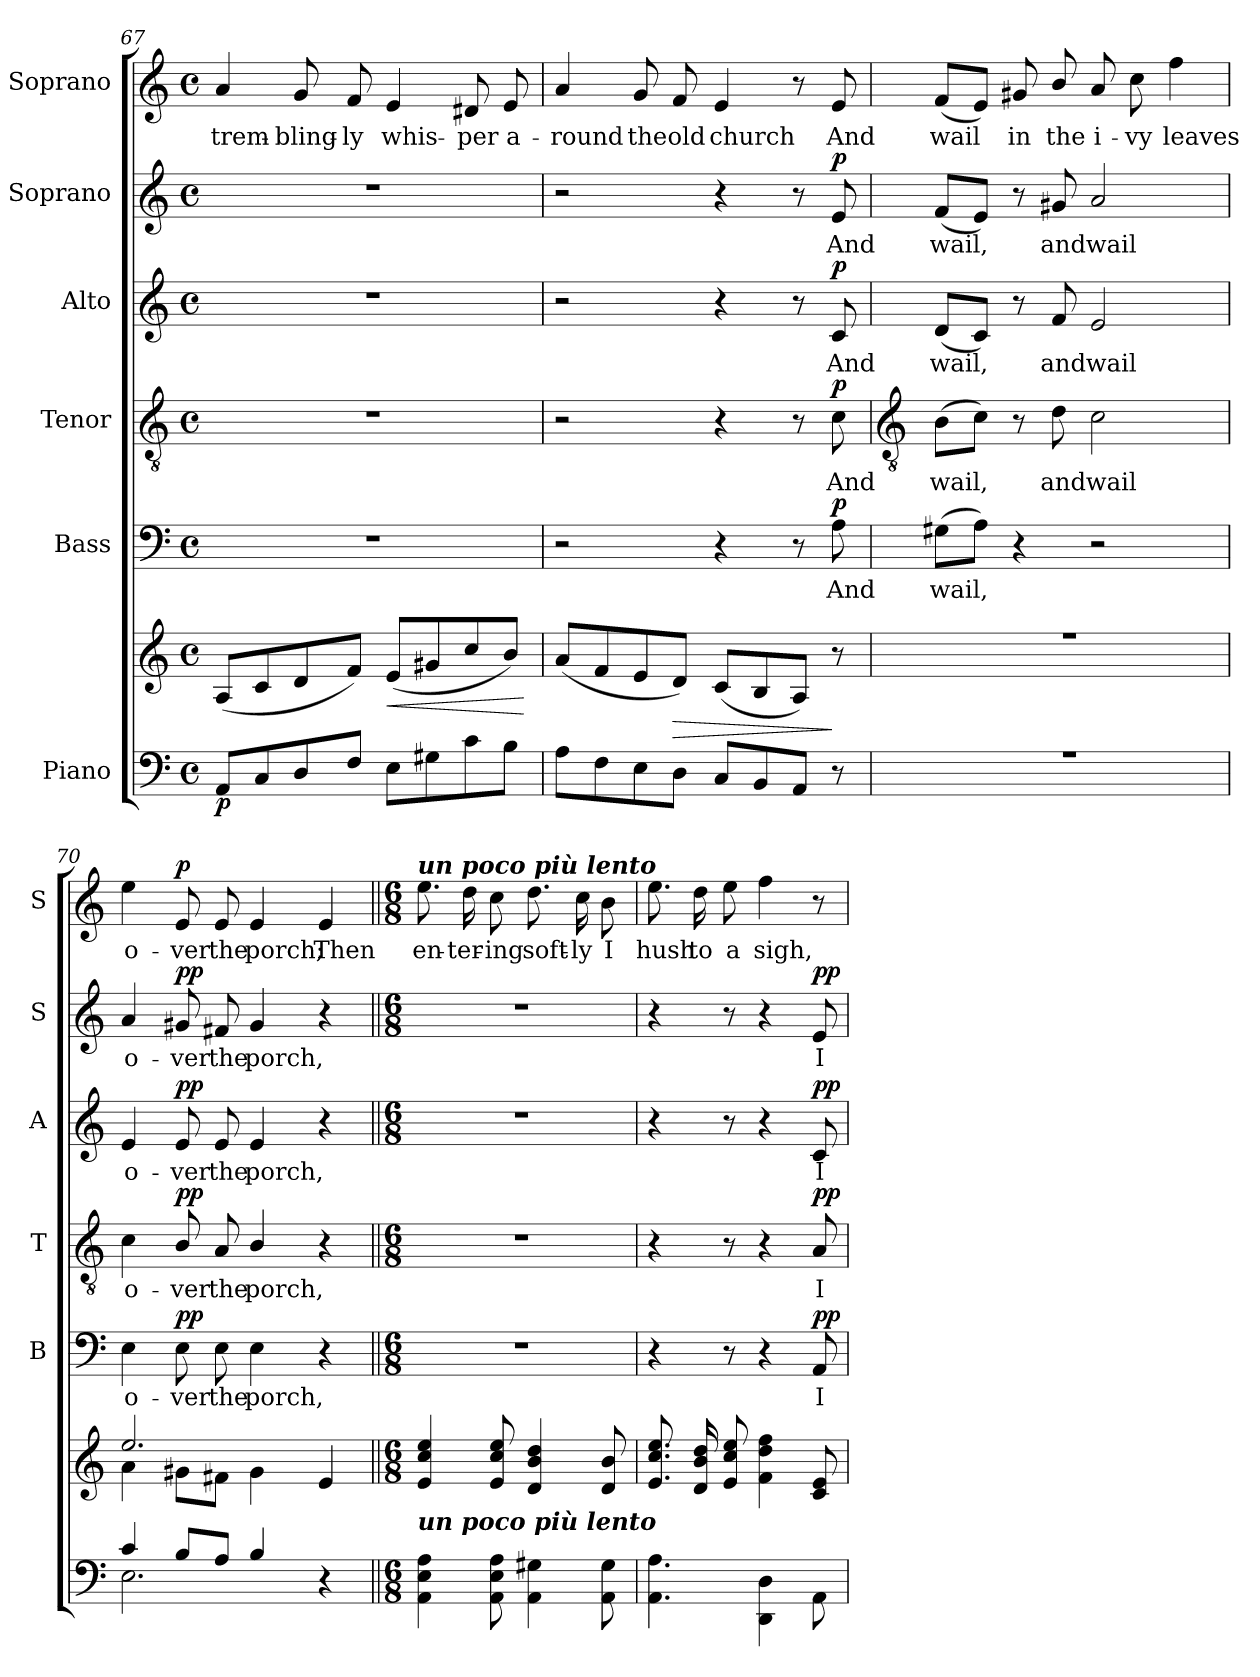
**kern	**kern	**dynam	**kern	**text	**dynam	**kern	**text	**dynam	**kern	**text	**dynam	**kern	**text	**dynam	**kern	**text	**dynam
*part6	*part6	*part6	*part5	*part5	*part5	*part4	*part4	*part4	*part3	*part3	*part3	*part2	*part2	*part2	*part1	*part1	*part1
*staff7	*staff6	*staff6/7	*staff5	*staff5	*staff5	*staff4	*staff4	*staff4	*staff3	*staff3	*staff3	*staff2	*staff2	*staff2	*staff1	*staff1	*staff1
*I"Piano	*	*	*I"Bass	*	*	*I"Tenor	*	*	*I"Alto	*	*	*I"Soprano	*	*	*I"Soprano	*	*
*	*	*	*I'B	*	*	*I'T	*	*	*I'A	*	*	*I'S	*	*	*I'S	*	*
*clefF4	*clefG2	*	*clefF4	*	*	*clefGv2	*	*	*clefG2	*	*	*clefG2	*	*	*clefG2	*	*
*k[]	*k[]	*	*k[]	*	*	*k[]	*	*	*k[]	*	*	*k[]	*	*	*k[]	*	*
*C:	*C:	*	*C:	*	*	*C:	*	*	*C:	*	*	*C:	*	*	*C:	*	*
*M4/4	*M4/4	*	*M4/4	*	*	*M4/4	*	*	*M4/4	*	*	*M4/4	*	*	*M4/4	*	*
*met(c)	*met(c)	*	*met(c)	*	*	*met(c)	*	*	*met(c)	*	*	*met(c)	*	*	*met(c)	*	*
=67	=67	=67	=67	=67	=67	=67	=67	=67	=67	=67	=67	=67	=67	=67	=67	=67	=67
!	!	!LO:DY:b=2	!	!	!	!	!	!	!	!	!	!	!	!	!	!LO:LY:b	!
8AAL	(<8AL	p	1r	.	.	1r	.	.	1r	.	.	1r	.	.	4a	trem-	.
8C	8c	.	.	.	.	.	.	.	.	.	.	.	.	.	.	.	.
!	!	!	!	!	!	!	!	!	!	!	!	!	!	!	!	!LO:LY:b	!
8D	8d	.	.	.	.	.	.	.	.	.	.	.	.	.	8g	-bling-	.
!	!	!	!	!	!	!	!	!	!	!	!	!	!	!	!	!LO:LY:b	!
8FJ	8fJ)	.	.	.	.	.	.	.	.	.	.	.	.	.	8f	-ly	.
!	!	!LO:HP:b	!	!	!	!	!	!	!	!	!	!	!	!	!	!LO:LY:b	!
8EL	(<8eL	<	.	.	.	.	.	.	.	.	.	.	.	.	4e	whis-	.
8G#X	8g#X	.	.	.	.	.	.	.	.	.	.	.	.	.	.	.	.
!	!	!	!	!	!	!	!	!	!	!	!	!	!	!	!	!LO:LY:b	!
8c	8cc	.	.	.	.	.	.	.	.	.	.	.	.	.	8d#X	-per	.
!	!	!	!	!	!	!	!	!	!	!	!	!	!	!	!	!LO:LY:b	!
8BJ	8bJ)	.	.	.	.	.	.	.	.	.	.	.	.	.	8e	a-	.
.	.	[	.	.	.	.	.	.	.	.	.	.	.	.	.	.	.
=68	=68	=68	=68	=68	=68	=68	=68	=68	=68	=68	=68	=68	=68	=68	=68	=68	=68
!	!	!	!	!	!	!	!	!	!	!	!	!	!	!	!	!LO:LY:b	!
8AL	(<8aL	.	2r	.	.	2r	.	.	2r	.	.	2r	.	.	4a	-round	.
8F	8f	.	.	.	.	.	.	.	.	.	.	.	.	.	.	.	.
!	!	!	!	!	!	!	!	!	!	!	!	!	!	!	!	!LO:LY:b	!
8E	8e	.	.	.	.	.	.	.	.	.	.	.	.	.	8g	the	.
!	!	!LO:HP:b	!	!	!	!	!	!	!	!	!	!	!	!	!	!LO:LY:b	!
8DJ	8dJ)	>	.	.	.	.	.	.	.	.	.	.	.	.	8f	old	.
!	!	!	!	!	!	!	!	!	!	!	!	!	!	!	!	!LO:LY:b	!
8CL	(<8cL	.	4r	.	.	4r	.	.	4r	.	.	4r	.	.	4e	church	.
8BB	8B	.	.	.	.	.	.	.	.	.	.	.	.	.	.	.	.
8AAJ	8AJ)	.	8r	.	.	8r	.	.	8r	.	.	8r	.	.	8r	.	.
!	!	!	!	!LO:LY:b	!LO:DY:b	!	!LO:LY:b	!LO:DY:b	!	!LO:LY:b	!LO:DY:b	!	!LO:LY:b	!LO:DY:b	!	!LO:LY:b	!
8r	8r	]	8A	And	p	8c	And	p	8c	And	p	8e	And	p	8e	And	.
!!LO:LB:g=z
=69	=69	=69	=69	=69	=69	=69	=69	=69	=69	=69	=69	=69	=69	=69	=69	=69	=69
*	*	*	*	*	*	*clefGv2	*	*	*	*	*	*	*	*	*	*	*
*^	*^	*	*	*	*	*	*	*	*	*	*	*	*	*	*	*	*
!	!	!	!	!	!	!LO:LY:b	!	!	!LO:LY:b	!	!	!LO:LY:b	!	!	!LO:LY:b	!	!	!LO:LY:b	!
1r	1ryy	1r	1ryy	.	(>8G#XL	wail,	.	(>8BL	wail,	.	(<8dL	wail,	.	(<8fL	wail,	.	(<8fL	wail	.
.	.	.	.	.	8AJ)	.	.	8cJ)	.	.	8cJ)	.	.	8eJ)	.	.	8eJ)	.	.
!	!	!	!	!	!	!	!	!	!	!	!	!	!	!	!	!	!	!LO:LY:b	!
.	.	.	.	.	4r	.	.	8r	.	.	8r	.	.	8r	.	.	8g#X	in	.
!	!	!	!	!	!	!	!	!	!LO:LY:b	!	!	!LO:LY:b	!	!	!LO:LY:b	!	!	!LO:LY:b	!
.	.	.	.	.	.	.	.	8d	and	.	8f	and	.	8g#X	and	.	8b/	the	.
!	!	!	!	!	!	!	!	!	!LO:LY:b	!	!	!LO:LY:b	!	!	!LO:LY:b	!	!	!LO:LY:b	!
.	.	.	.	.	2r	.	.	2c	wail	.	2e	wail	.	2a	wail	.	8a	i-	.
!	!	!	!	!	!	!	!	!	!	!	!	!	!	!	!	!	!	!LO:LY:b	!
.	.	.	.	.	.	.	.	.	.	.	.	.	.	.	.	.	8cc	-vy	.
!	!	!	!	!	!	!	!	!	!	!	!	!	!	!	!	!	!	!LO:LY:b	!
.	.	.	.	.	.	.	.	.	.	.	.	.	.	.	.	.	4ff	leaves	.
=70	=70	=70	=70	=70	=70	=70	=70	=70	=70	=70	=70	=70	=70	=70	=70	=70	=70	=70	=70
!	!	!	!	!	!	!LO:LY:b	!	!	!LO:LY:b	!	!	!LO:LY:b	!	!	!LO:LY:b	!	!	!LO:LY:b	!
4c/	2.E	2.ee/	4a\	.	4E	o-	.	4c	o-	.	4e	o-	.	4a	o-	.	4ee	o-	.
!	!	!	!	!	!	!LO:LY:b	!LO:DY:b	!	!LO:LY:b	!LO:DY:b	!	!LO:LY:b	!LO:DY:b	!	!LO:LY:b	!LO:DY:b	!	!LO:LY:b	!LO:DY:b
8B/L	.	.	8g#X\L	.	8E	ver	pp	8B/	ver	pp	8e	ver	pp	8g#X	ver	pp	8e	ver	p
!	!	!	!	!	!	!LO:LY:b	!	!	!LO:LY:b	!	!	!LO:LY:b	!	!	!LO:LY:b	!	!	!LO:LY:b	!
8A/J	.	.	8f#X\J	.	8E	the	.	8A	the	.	8e	the	.	8f#X	the	.	8e	the	.
!	!	!	!	!	!	!LO:LY:b	!	!	!LO:LY:b	!	!	!LO:LY:b	!	!	!LO:LY:b	!	!	!LO:LY:b	!
4B/	.	.	4g#\	.	4E	porch,	.	4B/	porch,	.	4e	porch,	.	4g#	porch,	.	4e	porch;	.
!	!	!	!	!	!	!	!	!	!	!	!	!	!	!	!	!	!	!LO:LY:b	!
4ryy	4r	4e	4ryy	.	4r	.	.	4r	.	.	4r	.	.	4r	.	.	4e	Then	.
=71||	=71||	=71||	=71||	=71||	=71||	=71||	=71||	=71||	=71||	=71||	=71||	=71||	=71||	=71||	=71||	=71||	=71||	=71||	=71||
*M6/8	*	*M6/8	*	*	*M6/8	*	*	*M6/8	*	*	*M6/8	*	*	*M6/8	*	*	*M6/8	*	*
*	*	*MM69	*	*	*	*	*	*	*	*	*	*	*	*	*	*	*	*	*
!	!	!	!	!	!	!	!	!	!	!	!	!	!	!	!	!	!LO:TX:a:Bi:t=un poco più lento	!	!
!LO:TX:a:Bi:t=un poco più lento	!	!	!	!	!	!	!	!	!	!	!	!	!	!	!	!	!	!	!
!LO:N:vis=1	!	!	!LO:N:vis=1	!	!LO:N:vis=1	!	!	!LO:N:vis=1	!	!	!LO:N:vis=1	!	!	!LO:N:vis=1	!	!	!	!LO:LY:b	!
2.ryy	4AA 4E 4A	4e 4cc 4ee	2.ryy	.	2.r	.	.	2.r	.	.	2.r	.	.	2.r	.	.	8.ee	en-	.
!	!	!	!	!	!	!	!	!	!	!	!	!	!	!	!	!	!	!LO:LY:b	!
.	.	.	.	.	.	.	.	.	.	.	.	.	.	.	.	.	16dd	-ter-	.
!	!	!	!	!	!	!	!	!	!	!	!	!	!	!	!	!	!	!LO:LY:b	!
.	8AA 8E 8A	8e 8cc 8ee	.	.	.	.	.	.	.	.	.	.	.	.	.	.	8cc	-ing	.
!	!	!	!	!	!	!	!	!	!	!	!	!	!	!	!	!	!	!LO:LY:b	!
.	4AA 4G#X	4d 4b 4dd	.	.	.	.	.	.	.	.	.	.	.	.	.	.	8.dd	soft-	.
!	!	!	!	!	!	!	!	!	!	!	!	!	!	!	!	!	!	!LO:LY:b	!
.	.	.	.	.	.	.	.	.	.	.	.	.	.	.	.	.	16cc	-ly	.
!	!	!	!	!	!	!	!	!	!	!	!	!	!	!	!	!	!	!LO:LY:b	!
.	8AA 8G#	8d 8b	.	.	.	.	.	.	.	.	.	.	.	.	.	.	8b	I	.
=72	=72	=72	=72	=72	=72	=72	=72	=72	=72	=72	=72	=72	=72	=72	=72	=72	=72	=72	=72
!LO:N:vis=1	!	!	!LO:N:vis=1	!	!	!	!	!	!	!	!	!	!	!	!	!	!	!LO:LY:b	!
2.ryy	4.AA 4.A	8.e 8.cc 8.eeL	2.ryy	.	4r	.	.	4r	.	.	4r	.	.	4r	.	.	8.ee	hush	.
!	!	!	!	!	!	!	!	!	!	!	!	!	!	!	!	!	!	!LO:LY:b	!
.	.	16d 16b 16ddL	.	.	.	.	.	.	.	.	.	.	.	.	.	.	16dd	to	.
!	!	!	!	!	!	!	!	!	!	!	!	!	!	!	!	!	!	!LO:LY:b	!
.	.	8e 8cc 8eeJ	.	.	8r	.	.	8r	.	.	8r	.	.	8r	.	.	8ee	a	.
!	!	!	!	!	!	!	!	!	!	!	!	!	!	!	!	!	!	!LO:LY:b	!
.	4DD 4D	4f\ 4dd\ 4ff\	.	.	4r	.	.	4r	.	.	4r	.	.	4r	.	.	4ff	sigh,	.
!	!	!	!	!	!	!LO:LY:b	!LO:DY:b	!	!LO:LY:b	!LO:DY:b	!	!LO:LY:b	!LO:DY:b	!	!LO:LY:b	!LO:DY:b	!	!	!
.	8AA	8c 8e	.	.	8AA	I	pp	8A	I	pp	8c	I	pp	8e	I	pp	8r	.	.
*v	*v	*	*	*	*	*	*	*	*	*	*	*	*	*	*	*	*	*	*
*	*v	*v	*	*	*	*	*	*	*	*	*	*	*	*	*	*	*	*
=	=	=	=	=	=	=	=	=	=	=	=	=	=	=	=	=	=
*-	*-	*-	*-	*-	*-	*-	*-	*-	*-	*-	*-	*-	*-	*-	*-	*-	*-
